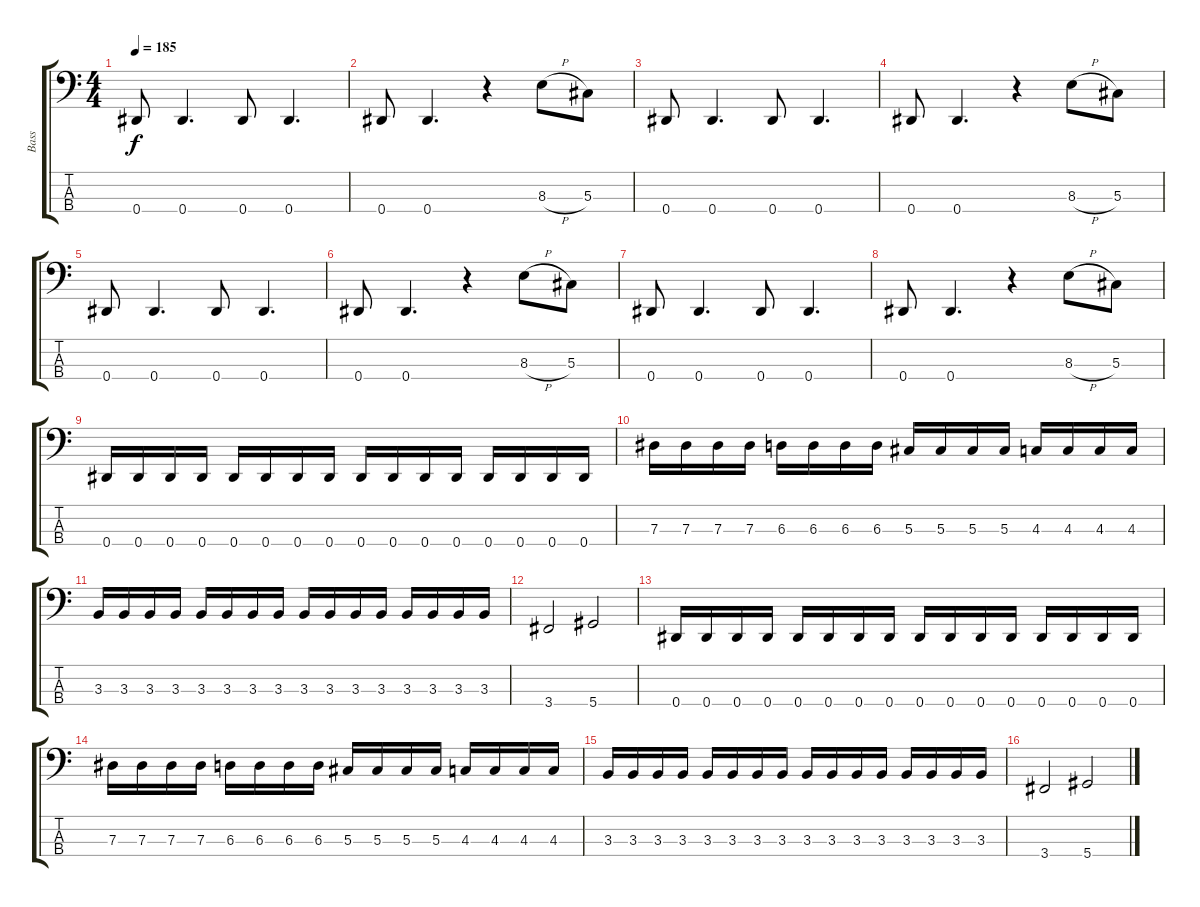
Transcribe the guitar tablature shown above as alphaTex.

\track ("Bass" "Bass") {instrument electricbasspick}
\staff {score tabs}
\tuning (Gb2 Db2 Ab1 Eb1) {hide}
\ts (4 4)
\tempo 185
\clef f4
\ks c
0.4.8{dy f} 0.4.4{d} 0.4.8 0.4.4{d} |
0.4.8 0.4.4{d} r.4 8.3{h}.8 5.3.8 |
0.4.8 0.4.4{d} 0.4.8 0.4.4{d} |
0.4.8 0.4.4{d} r.4 8.3{h}.8 5.3.8 |
0.4.8 0.4.4{d} 0.4.8 0.4.4{d} |
0.4.8 0.4.4{d} r.4 8.3{h}.8 5.3.8 |
0.4.8 0.4.4{d} 0.4.8 0.4.4{d} |
0.4.8 0.4.4{d} r.4 8.3{h}.8 5.3.8 |
0.4.16 0.4.16 0.4.16 0.4.16 0.4.16 0.4.16 0.4.16 0.4.16 0.4.16 0.4.16 0.4.16 0.4.16 0.4.16 0.4.16 0.4.16 0.4.16 |
7.3.16 7.3.16 7.3.16 7.3.16 6.3.16 6.3.16 6.3.16 6.3.16 5.3.16 5.3.16 5.3.16 5.3.16 4.3.16 4.3.16 4.3.16 4.3.16 |
3.3.16 3.3.16 3.3.16 3.3.16 3.3.16 3.3.16 3.3.16 3.3.16 3.3.16 3.3.16 3.3.16 3.3.16 3.3.16 3.3.16 3.3.16 3.3.16 |
3.4.2 5.4.2 |
0.4.16 0.4.16 0.4.16 0.4.16 0.4.16 0.4.16 0.4.16 0.4.16 0.4.16 0.4.16 0.4.16 0.4.16 0.4.16 0.4.16 0.4.16 0.4.16 |
7.3.16 7.3.16 7.3.16 7.3.16 6.3.16 6.3.16 6.3.16 6.3.16 5.3.16 5.3.16 5.3.16 5.3.16 4.3.16 4.3.16 4.3.16 4.3.16 |
3.3.16 3.3.16 3.3.16 3.3.16 3.3.16 3.3.16 3.3.16 3.3.16 3.3.16 3.3.16 3.3.16 3.3.16 3.3.16 3.3.16 3.3.16 3.3.16 |
3.4.2 5.4.2
